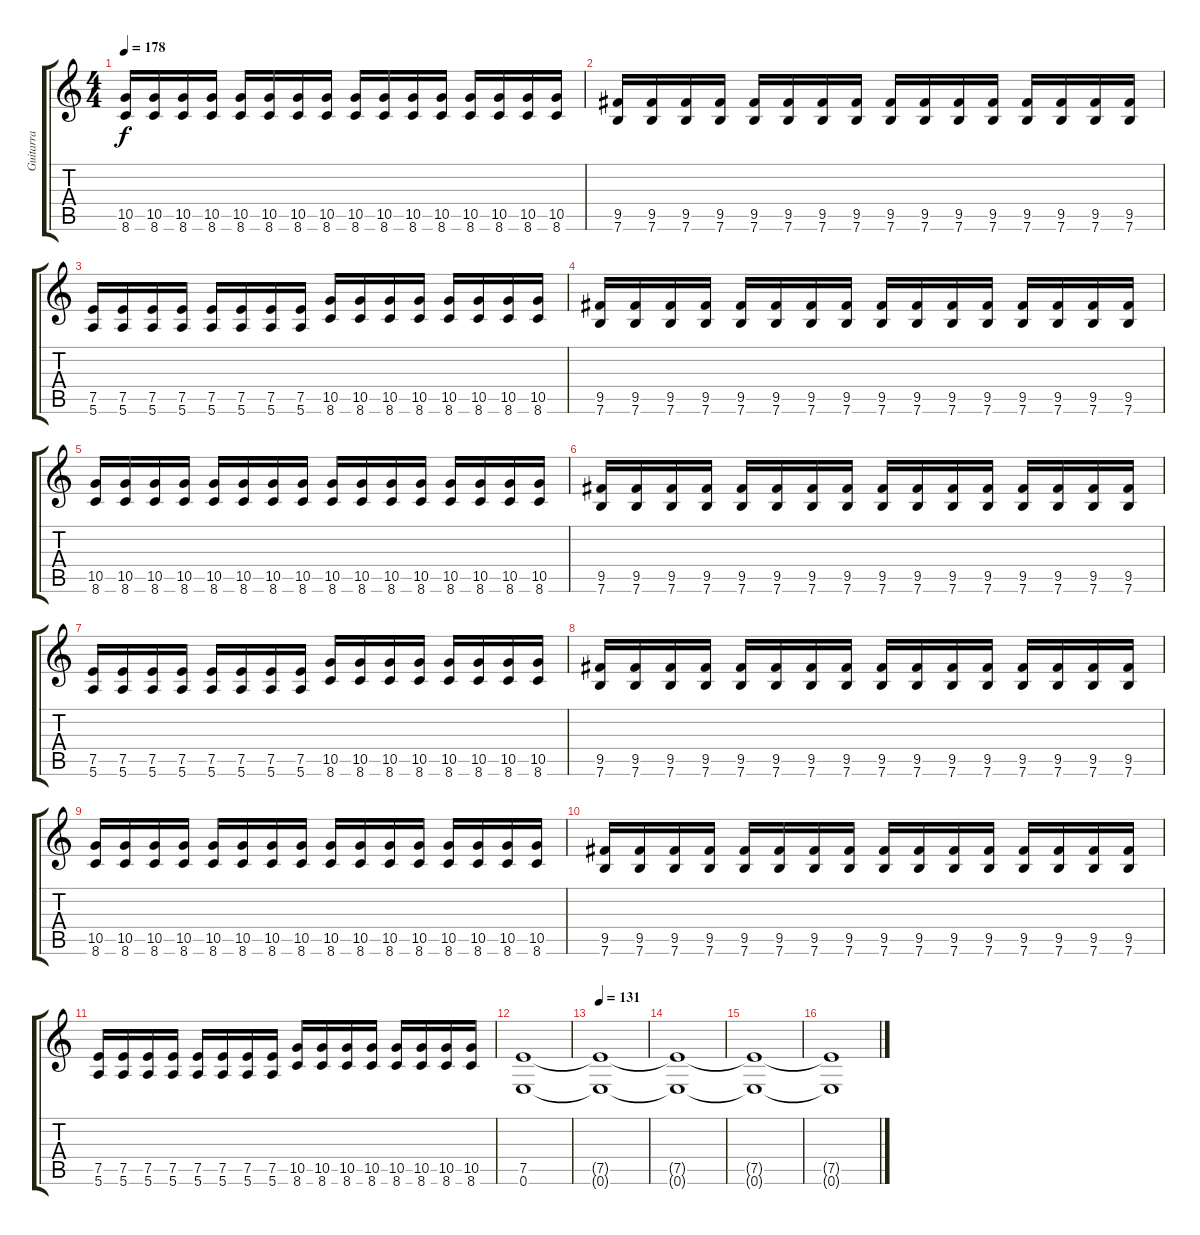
\track ("Guitarra" "Guitarra") {instrument distortionguitar}
\staff {score tabs}
\tuning (E4 B3 G3 D3 A2 E2) {hide}
\ts (4 4)
\tempo 178
\clef g2
\ks c
(10.5 8.6).16{dy f} (10.5 8.6).16 (10.5 8.6).16 (10.5 8.6).16 (10.5 8.6).16 (10.5 8.6).16 (10.5 8.6).16 (10.5 8.6).16 (10.5 8.6).16 (10.5 8.6).16 (10.5 8.6).16 (10.5 8.6).16 (10.5 8.6).16 (10.5 8.6).16 (10.5 8.6).16 (10.5 8.6).16 |
(9.5 7.6).16 (9.5 7.6).16 (9.5 7.6).16 (9.5 7.6).16 (9.5 7.6).16 (9.5 7.6).16 (9.5 7.6).16 (9.5 7.6).16 (9.5 7.6).16 (9.5 7.6).16 (9.5 7.6).16 (9.5 7.6).16 (9.5 7.6).16 (9.5 7.6).16 (9.5 7.6).16 (9.5 7.6).16 |
(7.5 5.6).16 (7.5 5.6).16 (7.5 5.6).16 (7.5 5.6).16 (7.5 5.6).16 (7.5 5.6).16 (7.5 5.6).16 (7.5 5.6).16 (10.5 8.6).16 (10.5 8.6).16 (10.5 8.6).16 (10.5 8.6).16 (10.5 8.6).16 (10.5 8.6).16 (10.5 8.6).16 (10.5 8.6).16 |
(9.5 7.6).16 (9.5 7.6).16 (9.5 7.6).16 (9.5 7.6).16 (9.5 7.6).16 (9.5 7.6).16 (9.5 7.6).16 (9.5 7.6).16 (9.5 7.6).16 (9.5 7.6).16 (9.5 7.6).16 (9.5 7.6).16 (9.5 7.6).16 (9.5 7.6).16 (9.5 7.6).16 (9.5 7.6).16 |
(10.5 8.6).16 (10.5 8.6).16 (10.5 8.6).16 (10.5 8.6).16 (10.5 8.6).16 (10.5 8.6).16 (10.5 8.6).16 (10.5 8.6).16 (10.5 8.6).16 (10.5 8.6).16 (10.5 8.6).16 (10.5 8.6).16 (10.5 8.6).16 (10.5 8.6).16 (10.5 8.6).16 (10.5 8.6).16 |
(9.5 7.6).16 (9.5 7.6).16 (9.5 7.6).16 (9.5 7.6).16 (9.5 7.6).16 (9.5 7.6).16 (9.5 7.6).16 (9.5 7.6).16 (9.5 7.6).16 (9.5 7.6).16 (9.5 7.6).16 (9.5 7.6).16 (9.5 7.6).16 (9.5 7.6).16 (9.5 7.6).16 (9.5 7.6).16 |
(7.5 5.6).16 (7.5 5.6).16 (7.5 5.6).16 (7.5 5.6).16 (7.5 5.6).16 (7.5 5.6).16 (7.5 5.6).16 (7.5 5.6).16 (10.5 8.6).16 (10.5 8.6).16 (10.5 8.6).16 (10.5 8.6).16 (10.5 8.6).16 (10.5 8.6).16 (10.5 8.6).16 (10.5 8.6).16 |
(9.5 7.6).16 (9.5 7.6).16 (9.5 7.6).16 (9.5 7.6).16 (9.5 7.6).16 (9.5 7.6).16 (9.5 7.6).16 (9.5 7.6).16 (9.5 7.6).16 (9.5 7.6).16 (9.5 7.6).16 (9.5 7.6).16 (9.5 7.6).16 (9.5 7.6).16 (9.5 7.6).16 (9.5 7.6).16 |
(10.5 8.6).16 (10.5 8.6).16 (10.5 8.6).16 (10.5 8.6).16 (10.5 8.6).16 (10.5 8.6).16 (10.5 8.6).16 (10.5 8.6).16 (10.5 8.6).16 (10.5 8.6).16 (10.5 8.6).16 (10.5 8.6).16 (10.5 8.6).16 (10.5 8.6).16 (10.5 8.6).16 (10.5 8.6).16 |
(9.5 7.6).16 (9.5 7.6).16 (9.5 7.6).16 (9.5 7.6).16 (9.5 7.6).16 (9.5 7.6).16 (9.5 7.6).16 (9.5 7.6).16 (9.5 7.6).16 (9.5 7.6).16 (9.5 7.6).16 (9.5 7.6).16 (9.5 7.6).16 (9.5 7.6).16 (9.5 7.6).16 (9.5 7.6).16 |
(7.5 5.6).16 (7.5 5.6).16 (7.5 5.6).16 (7.5 5.6).16 (7.5 5.6).16 (7.5 5.6).16 (7.5 5.6).16 (7.5 5.6).16 (10.5 8.6).16 (10.5 8.6).16 (10.5 8.6).16 (10.5 8.6).16 (10.5 8.6).16 (10.5 8.6).16 (10.5 8.6).16 (10.5 8.6).16 |
(7.5 0.6).1 |
\tempo 131
(7.5{t} 0.6{t}).1{volume 0} |
(7.5{t} 0.6{t}).1 |
(7.5{t} 0.6{t}).1 |
(7.5{t} 0.6{t}).1
